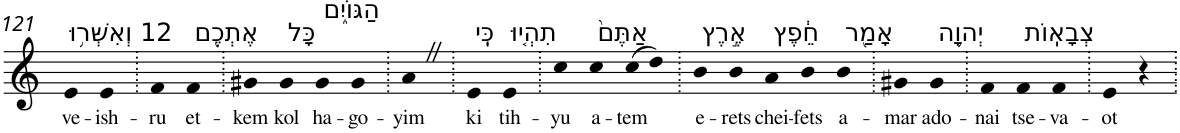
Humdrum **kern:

**kern	**text
*part1	*part1
*staff1	*staff1
*I"Piano	*
*I'Pno	*
!!LO:PB:g=z
*clefG2	*
*k[]	*
=121	=121
!LO:TX:a:t=12 וְאִשְּׁר֥וּ	!
!	!LO:LY:b
4e	ve-
!	!LO:LY:b
4e	-ish-
=122.	=122.
!	!LO:LY:b
4f	-ru
!LO:TX:a:t=אֶתְכֶ֖ם	!
!	!LO:LY:b
4f	et-
=123.	=123.
!	!LO:LY:b
4g#X	-kem
!LO:TX:a:t=כָּל	!
!	!LO:LY:b
4g#	kol
!LO:TX:a:t=הַגּוֹיִ֑ם	!
!	!LO:LY:b
4g#	ha-
!	!LO:LY:b
4g#	-go-
=124.	=124.
!	!LO:LY:b
4aZ	-yim
=125.	=125.
!LO:TX:a:t=כִּֽי	!
!	!LO:LY:b
4e	ki
!LO:TX:a:t=תִהְי֤וּ	!
!	!LO:LY:b
4e	tih-
=126.	=126.
!	!LO:LY:b
4cc	-yu
!LO:TX:a:t=אַתֶּם֙	!
!	!LO:LY:b
4cc	a-
!	!LO:LY:b
(>8cc	-tem
8dd)	.
=127.	=127.
!LO:TX:a:t=אֶ֣רֶץ	!
!	!LO:LY:b
4b	e-
!	!LO:LY:b
4b	-rets
!LO:TX:a:t=חֵ֔פֶץ	!
!	!LO:LY:b
4a	chei-
!	!LO:LY:b
4b	-fets
!LO:TX:a:t=אָמַ֖ר	!
!	!LO:LY:b
4b	a-
=128.	=128.
!	!LO:LY:b
4g#X	-mar
!LO:TX:a:t=יְהוָ֥ה	!
!	!LO:LY:b
4g#	ado-
=129.	=129.
!	!LO:LY:b
4f	-nai
!LO:TX:a:t=צְבָאֽוֹת	!
!	!LO:LY:b
4f	tse-
!	!LO:LY:b
4f	-va-
=130.	=130.
!	!LO:LY:b
4e	-ot
4r	.
=.	=.
*-	*-
